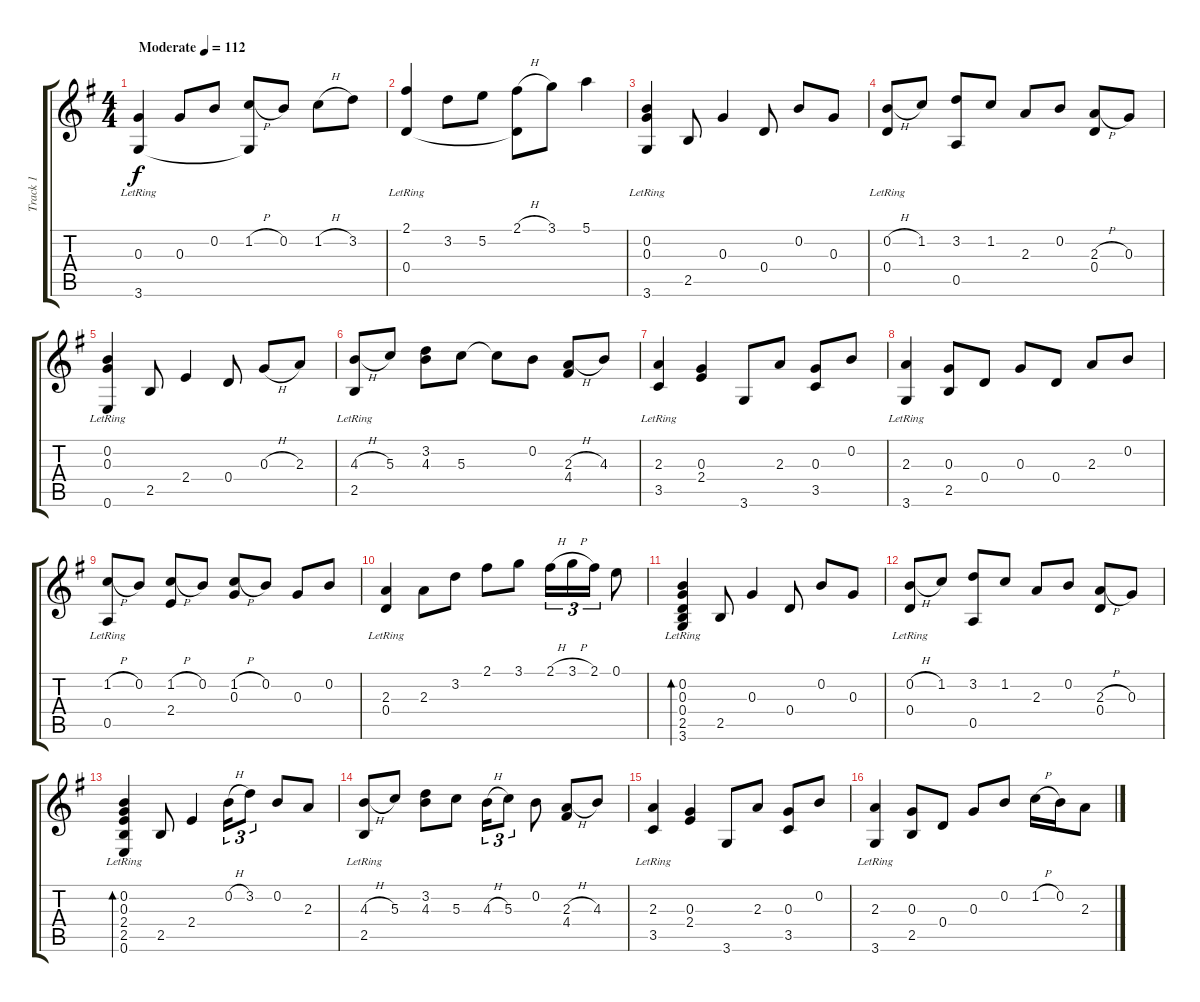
\track ("Track 1" "Track 1") {instrument acousticguitarsteel}
\staff {score tabs}
\tuning (E4 B3 G3 D3 A2 E2) {hide}
\ts (4 4)
\tempo (112 "Moderate")
\clef g2
\ks g
(0.3 3.6{lr}).4{dy f instrument acousticguitarsteel} 0.3.8 0.2.8 (1.2{h} 3.6{t}).8 0.2.8 1.2{h}.8 3.2.8 |
(2.1 0.4{lr}).4 3.2.8 5.2.8 (2.1{h} 0.4{t}).8 3.1.8 5.1.4 |
(0.2 0.3 3.6{lr}).4 2.5.8 0.3.4 0.4.8 0.2.8 0.3.8 |
(0.2{h} 0.4{lr}).8 1.2.8 (3.2 0.5).8 1.2.8 2.3.8 0.2.8 (2.3{h} 0.4).8 0.3.8 |
(0.2 0.3 0.6{lr}).4 2.5.8 2.4.4 0.4.8 0.3{h}.8 2.3.8 |
(4.3{h} 2.5{lr}).8 5.3.8 (3.2 4.3).8 5.3.8 5.3{t}.8 0.2.8 (2.3{h} 4.4).8 4.3.8 |
(2.3 3.5{lr}).4 (0.3 2.4).4 3.6.8 2.3.8 (0.3 3.5).8 0.2.8 |
(2.3 3.6{lr}).4 (0.3 2.5).8 0.4.8 0.3.8 0.4.8 2.3.8 0.2.8 |
(1.2{h lr} 0.5{lr}).8 0.2.8 (1.2{h} 2.4).8 0.2.8 (1.2{h} 0.3).8 0.2.8 0.3.8 0.2.8 |
(2.3 0.4{lr}).4 2.3.8 3.2.8{beam split} 2.1.8 3.1.8 2.1{h}.16{tu (3 2)} 3.1{h}.16{tu (3 2)} 2.1.16{tu (3 2)} 0.1.8 |
(0.2 0.3 0.4 2.5 3.6{lr}).4{bd 60} 2.5.8 0.3.4 0.4.8 0.2.8 0.3.8 |
(0.2{h} 0.4{lr}).8 1.2.8 (3.2 0.5).8 1.2.8 2.3.8 0.2.8 (2.3{h} 0.4).8 0.3.8 |
(0.2 0.3 2.4 2.5 0.6{lr}).4{bd 60} 2.5.8 2.4.4 0.2{h}.16{tu (3 2)} 3.2.8{tu (3 2)} 0.2.8 2.3.8 |
(4.3{h} 2.5{lr}).8 5.3.8 (3.2 4.3).8 5.3.8 4.3{h}.16{tu (3 2)} 5.3.8{tu (3 2)} 0.2.8 (2.3{h} 4.4).8 4.3.8 |
(2.3 3.5{lr}).4 (0.3 2.4).4 3.6.8 2.3.8 (0.3 3.5).8 0.2.8 |
(2.3 3.6{lr}).4 (0.3 2.5).8 0.4.8 0.3.8 0.2.8 1.2{h}.16 0.2.16 2.3.8
